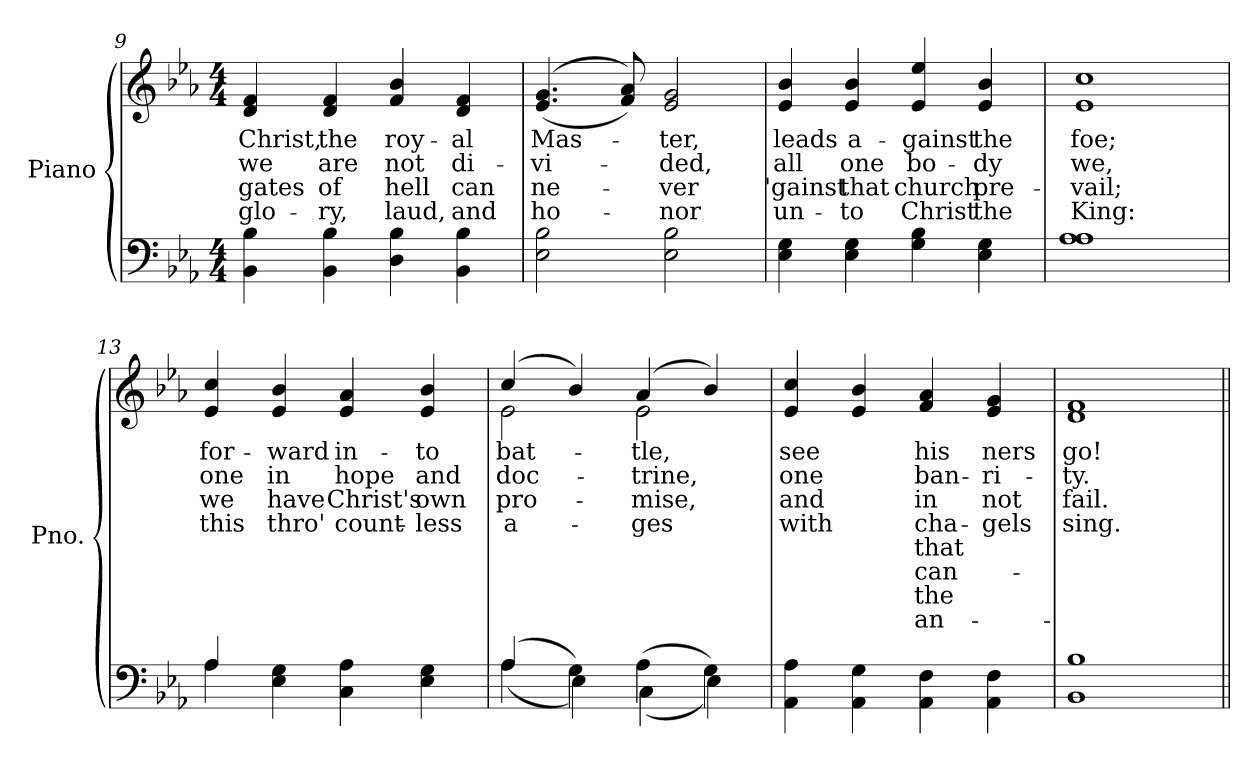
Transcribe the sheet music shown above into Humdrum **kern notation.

**kern	**kern	**text	**text	**text	**text	**text	**text	**text	**text
*part2	*part1	*part1	*part1	*part1	*part1	*part1	*part1	*part1	*part1
*staff2	*staff1	*staff1	*staff1	*staff1	*staff1	*staff1	*staff1	*staff1	*staff1
*I"Piano	*I"Piano	*	*	*	*	*	*	*	*
*I'Pno.	*I'Pno.	*	*	*	*	*	*	*	*
!!LO:LB:g=z
*clefF4	*clefG2	*	*	*	*	*	*	*	*
*k[b-e-a-]	*k[b-e-a-]	*	*	*	*	*	*	*	*
*E-:	*E-:	*	*	*	*	*	*	*	*
*M4/4	*M4/4	*	*	*	*	*	*	*	*
=9	=9	=9	=9	=9	=9	=9	=9	=9	=9
!	!	!LO:LY:b:color=#000000	!LO:LY:b:color=#000000	!LO:LY:b:color=#000000	!LO:LY:b:color=#000000	!	!	!	!
4BB-i\ 4B-i	4di/ 4fi	Christ,	we	gates	glo-	.	.	.	.
!	!	!LO:LY:b:color=#000000	!LO:LY:b:color=#000000	!LO:LY:b:color=#000000	!LO:LY:b:color=#000000	!	!	!	!
4BB-i\ 4B-i	4di/ 4fi	the	are	-of	ry,	.	.	.	.
!	!	!LO:LY:b:color=#000000	!LO:LY:b:color=#000000	!LO:LY:b:color=#000000	!LO:LY:b:color=#000000	!	!	!	!
4Di\ 4B-i	4fi/ 4b-i	roy-	not	hell	laud,	.	.	.	.
!	!	!LO:LY:b:color=#000000	!LO:LY:b:color=#000000	!LO:LY:b:color=#000000	!LO:LY:b:color=#000000	!	!	!	!
4BB-i\ 4B-i	4di/ 4fi	-al	di-	can	and	.	.	.	.
=10	=10	=10	=10	=10	=10	=10	=10	=10	=10
!	!	!LO:LY:b:color=#000000	!LO:LY:b:color=#000000	!LO:LY:b:color=#000000	!LO:LY:b:color=#000000	!	!	!	!
2E-i\ 2B-i	((4.e-i/ 4.gi	Mas-	-vi-	ne-	-ho-	.	.	.	.
.	8fi/ 8a-i))	.	.	.	.	.	.	.	.
!	!	!LO:LY:b:color=#000000	!LO:LY:b:color=#000000	!LO:LY:b:color=#000000	!LO:LY:b:color=#000000	!	!	!	!
2E-i\ 2B-i	2e-i/ 2gi	-ter,	-ded,	-ver	nor	.	.	.	.
=11	=11	=11	=11	=11	=11	=11	=11	=11	=11
!	!	!LO:LY:b:color=#000000	!LO:LY:b:color=#000000	!LO:LY:b:color=#000000	!LO:LY:b:color=#000000	!	!	!	!
4E-i\ 4Gi	4e-i/ 4b-i	leads	all	'gainst	un-	.	.	.	.
!	!	!LO:LY:b:color=#000000	!LO:LY:b:color=#000000	!LO:LY:b:color=#000000	!LO:LY:b:color=#000000	!	!	!	!
4E-i\ 4Gi	4e-i/ 4b-i	a-	one	-that	to	.	.	.	.
!	!	!LO:LY:b:color=#000000	!LO:LY:b:color=#000000	!LO:LY:b:color=#000000	!LO:LY:b:color=#000000	!	!	!	!
4Gi\ 4B-i	4e-i/ 4ee-i	-gainst	bo-	church	Christ	.	.	.	.
!	!	!LO:LY:b:color=#000000	!LO:LY:b:color=#000000	!LO:LY:b:color=#000000	!LO:LY:b:color=#000000	!	!	!	!
4E-i\ 4Gi	4e-i/ 4b-i	the	-dy	pre-	-the	.	.	.	.
=12	=12	=12	=12	=12	=12	=12	=12	=12	=12
!	!	!LO:LY:b:color=#000000	!LO:LY:b:color=#000000	!LO:LY:b:color=#000000	!LO:LY:b:color=#000000	!	!	!	!
1A-i 1A-i	1e-i 1cci	foe;	we,	vail;	King:	.	.	.	.
!!LO:LB:g=z
=13	=13	=13	=13	=13	=13	=13	=13	=13	=13
*^	*	*	*	*	*	*	*	*	*
!	!	!	!LO:LY:b:color=#000000	!LO:LY:b:color=#000000	!LO:LY:b:color=#000000	!LO:LY:b:color=#000000	!	!	!	!
4A-i/	4A-i\	4e-i/ 4cci	for-	one	we	this	.	.	.	.
!	!	!	!LO:LY:b:color=#000000	!LO:LY:b:color=#000000	!LO:LY:b:color=#000000	!LO:LY:b:color=#000000	!	!	!	!
4E-i\ 4Gi	2.ryy	4e-i/ 4b-i	-ward	in	have	thro'	.	.	.	.
!	!	!	!LO:LY:b:color=#000000	!LO:LY:b:color=#000000	!LO:LY:b:color=#000000	!LO:LY:b:color=#000000	!	!	!	!
4Ci\ 4A-i	.	4e-i/ 4a-i	in-	hope	Christ's	count-	.	.	.	.
!	!	!	!LO:LY:b:color=#000000	!LO:LY:b:color=#000000	!LO:LY:b:color=#000000	!LO:LY:b:color=#000000	!	!	!	!
4E-i\ 4Gi	.	4e-i/ 4b-i	-to	and	-own	less	.	.	.	.
=14	=14	=14	=14	=14	=14	=14	=14	=14	=14	=14
!	!	!	!LO:LY:b:color=#000000	!LO:LY:b:color=#000000	!LO:LY:b:color=#000000	!LO:LY:b:color=#000000	!	!	!	!
*	*	*^	*	*	*	*	*	*	*	*
(4A-i/	(4A-i\	(4cci/	2e-i\	bat-	doc-	pro-	-a-	.	.	.	.
4Gi\)	4E-i\)	4b-i/)	.	.	.	.	.	.	.	.	.
!	!	!	!	!LO:LY:b:color=#000000	!LO:LY:b:color=#000000	!LO:LY:b:color=#000000	!LO:LY:b:color=#000000	!	!	!	!
(4A-i\	(4Ci\	(4a-i/	2e-i\	-tle,	-trine,	-mise,	ges	.	.	.	.
4Gi\)	4E-i\)	4b-i/)	.	.	.	.	.	.	.	.	.
*v	*v	*	*	*	*	*	*	*	*	*	*
*	*v	*v	*	*	*	*	*	*	*	*
=15	=15	=15	=15	=15	=15	=15	=15	=15	=15
*^	*	*	*	*	*	*	*	*	*
!	!	!	!LO:LY:b:color=#000000	!LO:LY:b:color=#000000	!LO:LY:b:color=#000000	!LO:LY:b:color=#000000	!	!	!	!
*v	*v	*	*	*	*	*	*	*	*	*
4AA-i\ 4A-i	4e-i/ 4cci	see	one	and	with	.	.	.	.
4AA-i\ 4Gi	4e-i/ 4b-i	.	.	.	.	.	.	.	.
!	!	!LO:LY:b:color=#000000	!LO:LY:b:color=#000000	!LO:LY:b:color=#000000	!LO:LY:b:color=#000000	!LO:LY:b:color=#000000	!LO:LY:b:color=#000000	!LO:LY:b:color=#000000	!LO:LY:b:color=#000000
4AA-i\ 4Fi	4fi/ 4a-i	his	ban-	in	cha-	that	can-	the	-an-
!	!	!LO:LY:b:color=#000000	!LO:LY:b:color=#000000	!LO:LY:b:color=#000000	!LO:LY:b:color=#000000	!	!	!	!
4AA-i\ 4Fi	4e-i/ 4gi	-ners	-ri-	-not	gels	.	.	.	.
=16	=16	=16	=16	=16	=16	=16	=16	=16	=16
!	!	!LO:LY:b:color=#000000	!LO:LY:b:color=#000000	!LO:LY:b:color=#000000	!LO:LY:b:color=#000000	!	!	!	!
1BB-i 1B-i	1di 1fi	go!	-ty.	fail.	sing.	.	.	.	.
=||	=||	=||	=||	=||	=||	=||	=||	=||	=||
*-	*-	*-	*-	*-	*-	*-	*-	*-	*-
